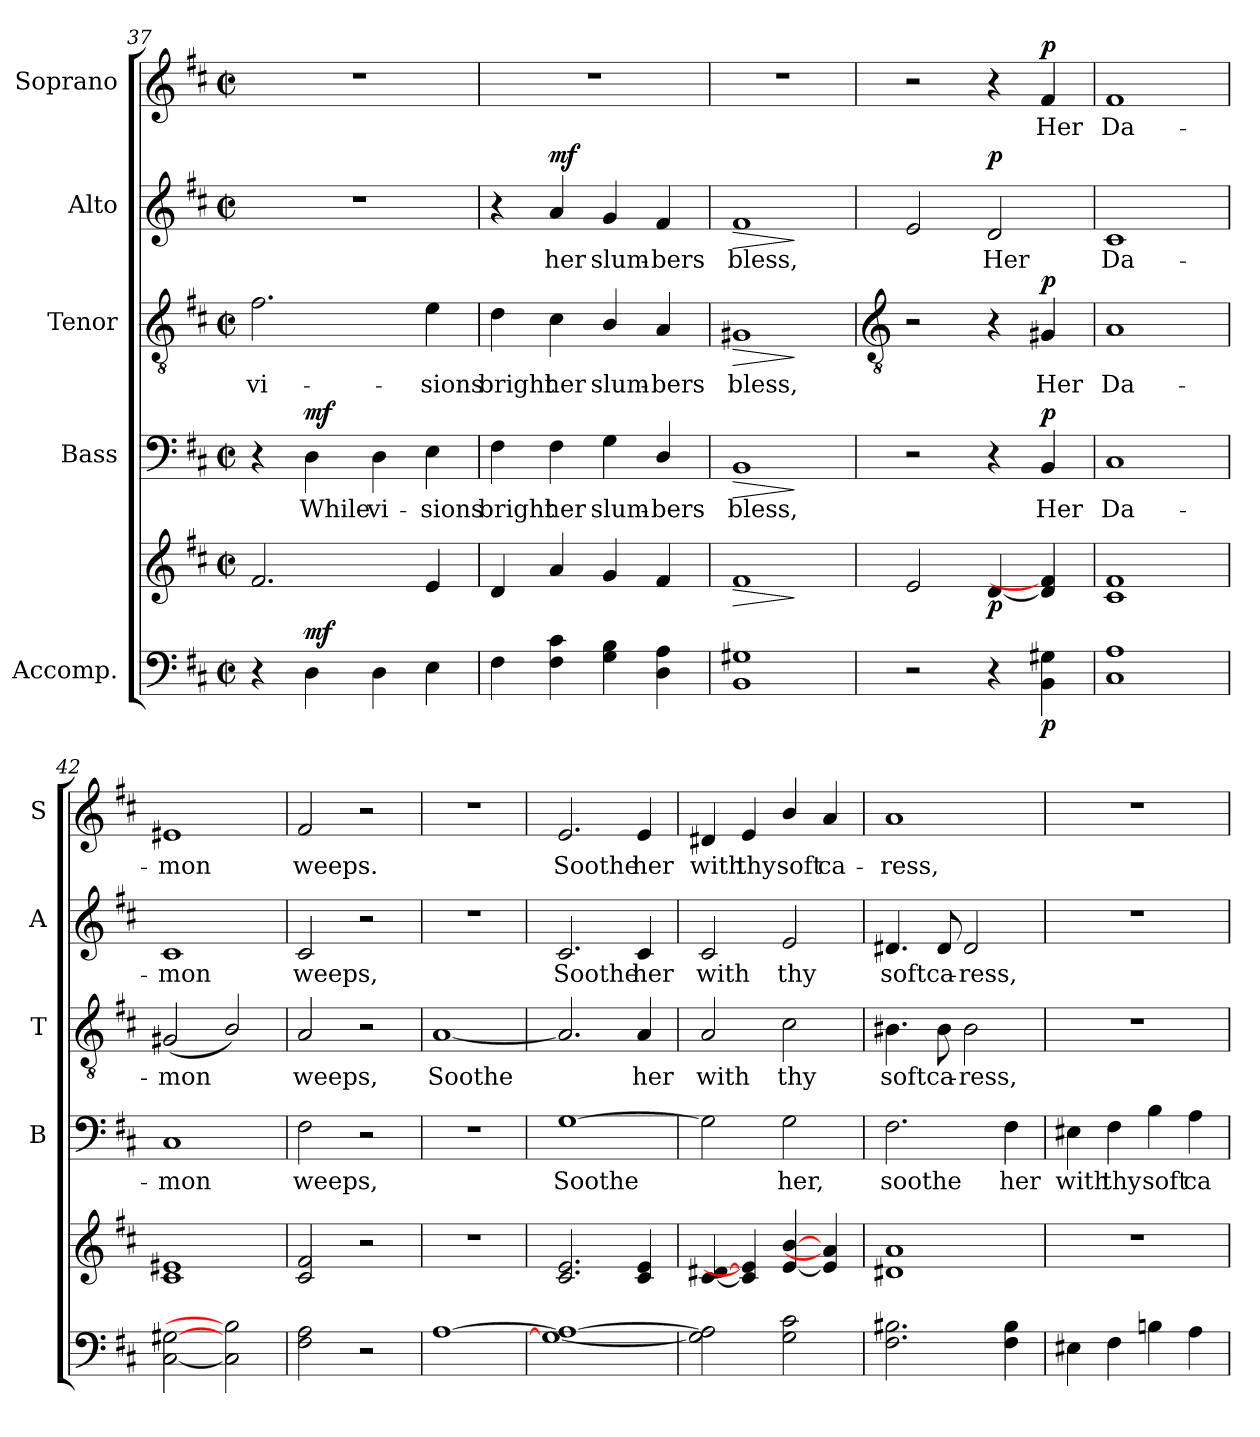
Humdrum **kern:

**kern	**kern	**dynam	**kern	**text	**dynam	**kern	**text	**dynam	**kern	**text	**dynam	**kern	**text	**dynam
*part5	*part5	*part5	*part4	*part4	*part4	*part3	*part3	*part3	*part2	*part2	*part2	*part1	*part1	*part1
*staff6	*staff5	*staff5/6	*staff4	*staff4	*staff4	*staff3	*staff3	*staff3	*staff2	*staff2	*staff2	*staff1	*staff1	*staff1
*I"Accomp.	*	*	*I"Bass	*	*	*I"Tenor	*	*	*I"Alto	*	*	*I"Soprano	*	*
*	*	*	*I'B	*	*	*I'T	*	*	*I'A	*	*	*I'S	*	*
*clefF4	*clefG2	*	*clefF4	*	*	*clefGv2	*	*	*clefG2	*	*	*clefG2	*	*
*k[f#c#]	*k[f#c#]	*	*k[f#c#]	*	*	*k[f#c#]	*	*	*k[f#c#]	*	*	*k[f#c#]	*	*
*D:	*D:	*	*D:	*	*	*D:	*	*	*D:	*	*	*D:	*	*
*M2/2	*M2/2	*	*M2/2	*	*	*M2/2	*	*	*M2/2	*	*	*M2/2	*	*
*met(c|)	*met(c|)	*	*met(c|)	*	*	*met(c|)	*	*	*met(c|)	*	*	*met(c|)	*	*
=37	=37	=37	=37	=37	=37	=37	=37	=37	=37	=37	=37	=37	=37	=37
!	!	!	!	!	!	!	!LO:LY:b	!	!	!	!	!	!	!
4r	2.f#	.	4r	.	.	2.f#	vi-	.	1r	.	.	1r	.	.
!	!	!LO:DY:a=2	!	!LO:LY:b	!LO:DY:b	!	!	!	!	!	!	!	!	!
4D	.	mf	4D	While	mf	.	.	.	.	.	.	.	.	.
!	!	!	!	!LO:LY:b	!	!	!	!	!	!	!	!	!	!
4D	.	.	4D	vi-	.	.	.	.	.	.	.	.	.	.
!	!	!	!	!LO:LY:b	!	!	!LO:LY:b	!	!	!	!	!	!	!
4E	4e	.	4E	-sions	.	4e	-sions	.	.	.	.	.	.	.
=38	=38	=38	=38	=38	=38	=38	=38	=38	=38	=38	=38	=38	=38	=38
!	!	!	!	!LO:LY:b	!	!	!LO:LY:b	!	!	!	!	!	!	!
4F#	4d	.	4F#	bright	.	4d	bright	.	4r	.	.	1r	.	.
!	!	!	!	!LO:LY:b	!	!	!LO:LY:b	!	!	!LO:LY:b	!LO:DY:b	!	!	!
4F# 4c#	4a	.	4F#	her	.	4c#	her	.	4a	her	mf	.	.	.
!	!	!	!	!LO:LY:b	!	!	!LO:LY:b	!	!	!LO:LY:b	!	!	!	!
4G 4B	4g	.	4G	slum-	.	4B/	slum-	.	4g	slum-	.	.	.	.
!	!	!	!	!LO:LY:b	!	!	!LO:LY:b	!	!	!LO:LY:b	!	!	!	!
4D\ 4A\	4f#	.	4D/	-bers	.	4A	-bers	.	4f#	-bers	.	.	.	.
=39	=39	=39	=39	=39	=39	=39	=39	=39	=39	=39	=39	=39	=39	=39
!	!	!LO:HP:b	!	!LO:LY:b	!LO:HP:b	!	!LO:LY:b	!LO:HP:b	!	!LO:LY:b	!LO:HP:b	!	!	!
1BB 1G#X	1f#	>	1BB	bless,	>	1G#X	bless,	>	1f#	bless,	>	1r	.	.
.	.	]	.	.	]	.	.	]	.	.	]	.	.	.
!!LO:LB:g=z
=40	=40	=40	=40	=40	=40	=40	=40	=40	=40	=40	=40	=40	=40	=40
*	*	*	*	*	*	*clefGv2	*	*	*	*	*	*	*	*
2r	2e	.	2r	.	.	2r	.	.	2e	.	.	2r	.	.
!	!	!LO:DY:b	!	!	!	!	!	!	!	!LO:LY:b	!LO:DY:b	!	!	!
4r	[4d	p	4r	.	.	4r	.	.	2d	Her	p	4r	.	.
!	!	!LO:DY:b=2	!	!LO:LY:b	!LO:DY:b	!	!LO:LY:b	!LO:DY:b	!	!	!	!	!LO:LY:b	!LO:DY:b
4BB 4G#X	4d] 4f#]	p	4BB	Her	p	4G#X	Her	p	.	.	.	4f#	Her	p
=41	=41	=41	=41	=41	=41	=41	=41	=41	=41	=41	=41	=41	=41	=41
!	!	!	!	!LO:LY:b	!	!	!LO:LY:b	!	!	!LO:LY:b	!	!	!LO:LY:b	!
1C# 1A	1c# 1f#	.	1C#	Da-	.	1A	Da-	.	1c#	Da-	.	1f#	Da-	.
=42	=42	=42	=42	=42	=42	=42	=42	=42	=42	=42	=42	=42	=42	=42
!	!	!	!	!LO:LY:b	!	!	!LO:LY:b	!	!	!LO:LY:b	!	!	!LO:LY:b	!
[2C# [2G#X	1c# 1e#X	.	1C#	-mon	.	(<2G#X	-mon	.	1c#	-mon	.	1e#X	-mon	.
2C#] 2B]	.	.	.	.	.	2B/)	.	.	.	.	.	.	.	.
=43	=43	=43	=43	=43	=43	=43	=43	=43	=43	=43	=43	=43	=43	=43
!	!	!	!	!LO:LY:b	!	!	!LO:LY:b	!	!	!LO:LY:b	!	!	!LO:LY:b	!
2F# 2A	2c# 2f#	.	2F#	weeps,	.	2A	weeps,	.	2c#	weeps,	.	2f#	weeps.	.
2r	2r	.	2r	.	.	2r	.	.	2r	.	.	2r	.	.
=44	=44	=44	=44	=44	=44	=44	=44	=44	=44	=44	=44	=44	=44	=44
!	!	!	!	!	!	!	!LO:LY:b	!	!	!	!	!	!	!
[1A	1r	.	1r	.	.	[1A	Soothe	.	1r	.	.	1r	.	.
=45	=45	=45	=45	=45	=45	=45	=45	=45	=45	=45	=45	=45	=45	=45
!	!	!	!	!LO:LY:b	!	!	!	!	!	!LO:LY:b	!	!	!LO:LY:b	!
1G_ 1A_	2.c# 2.e	.	[1G	Soothe	.	2.A]	.	.	2.c#	Soothe	.	2.e	Soothe	.
!	!	!	!	!	!	!	!LO:LY:b	!	!	!LO:LY:b	!	!	!LO:LY:b	!
.	4c# 4e	.	.	.	.	4A	her	.	4c#	her	.	4e	her	.
=46	=46	=46	=46	=46	=46	=46	=46	=46	=46	=46	=46	=46	=46	=46
!	!	!	!	!	!	!	!LO:LY:b	!	!	!LO:LY:b	!	!	!LO:LY:b	!
2G] 2A]	[4c# [4d#X	.	2G]	.	.	2A	with	.	2c#	with	.	4d#X	with	.
!	!	!	!	!	!	!	!	!	!	!	!	!	!LO:LY:b	!
.	4c#] 4e]	.	.	.	.	.	.	.	.	.	.	4e	thy	.
!	!	!	!	!LO:LY:b	!	!	!LO:LY:b	!	!	!LO:LY:b	!	!	!LO:LY:b	!
2G 2c#	[4e/ [4b/	.	2G	her,	.	2c#	thy	.	2e	thy	.	4b/	soft	.
!	!	!	!	!	!	!	!	!	!	!	!	!	!LO:LY:b	!
.	4e] 4a]	.	.	.	.	.	.	.	.	.	.	4a	ca-	.
=47	=47	=47	=47	=47	=47	=47	=47	=47	=47	=47	=47	=47	=47	=47
!	!	!	!	!LO:LY:b	!	!	!LO:LY:b	!	!	!LO:LY:b	!	!	!LO:LY:b	!
2.F# 2.B#X	1d#X 1a	.	2.F#	soothe	.	4.B#X\	soft	.	4.d#X/	soft	.	1a	-ress,	.
!	!	!	!	!	!	!	!LO:LY:b	!	!	!LO:LY:b	!	!	!	!
.	.	.	.	.	.	8B#\	ca-	.	8d#	ca-	.	.	.	.
!	!	!	!	!	!	!	!LO:LY:b	!	!	!LO:LY:b	!	!	!	!
.	.	.	.	.	.	2B#\	-ress,	.	2d#	-ress,	.	.	.	.
!	!	!	!	!LO:LY:b	!	!	!	!	!	!	!	!	!	!
4F# 4B#	.	.	4F#	her	.	.	.	.	.	.	.	.	.	.
=48	=48	=48	=48	=48	=48	=48	=48	=48	=48	=48	=48	=48	=48	=48
!	!	!	!	!LO:LY:b	!	!	!	!	!	!	!	!	!	!
4E#X	1r	.	4E#X	with	.	1r	.	.	1r	.	.	1r	.	.
!	!	!	!	!LO:LY:b	!	!	!	!	!	!	!	!	!	!
4F#	.	.	4F#	thy	.	.	.	.	.	.	.	.	.	.
!	!	!	!	!LO:LY:b	!	!	!	!	!	!	!	!	!	!
4Bn	.	.	4B	soft	.	.	.	.	.	.	.	.	.	.
!	!	!	!	!LO:LY:b	!	!	!	!	!	!	!	!	!	!
4A	.	.	4A	ca-	.	.	.	.	.	.	.	.	.	.
=	=	=	=	=	=	=	=	=	=	=	=	=	=	=
*-	*-	*-	*-	*-	*-	*-	*-	*-	*-	*-	*-	*-	*-	*-
